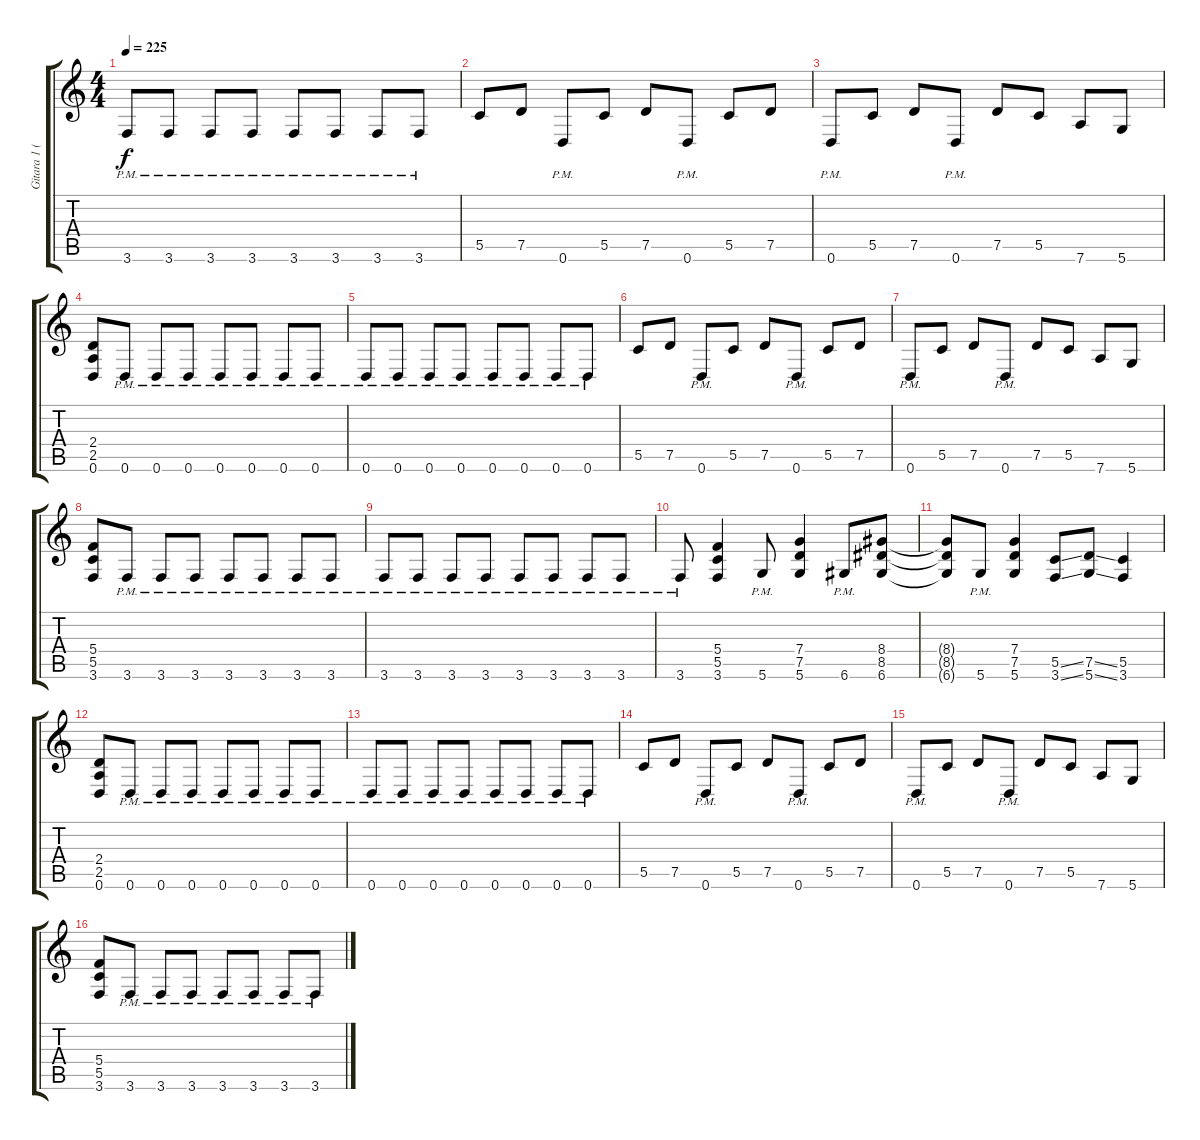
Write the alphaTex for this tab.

\track ("Gitara 1 (wiciu)" "Gitara 1 (") {instrument distortionguitar}
\staff {score tabs}
\tuning (D4 A3 F3 C3 G2 D2) {hide}
\ts (4 4)
\tempo 225
\clef g2
\ks c
3.6{pm}.8{dy f} 3.6{pm}.8 3.6{pm}.8 3.6{pm}.8 3.6{pm}.8 3.6{pm}.8 3.6{pm}.8 3.6{pm}.8 |
5.5.8 7.5.8 0.6{pm}.8 5.5.8 7.5.8 0.6{pm}.8 5.5.8 7.5.8 |
0.6{pm}.8 5.5.8 7.5.8 0.6{pm}.8 7.5.8 5.5.8 7.6.8 5.6.8 |
(2.4 2.5 0.6).8 0.6{pm}.8 0.6{pm}.8 0.6{pm}.8 0.6{pm}.8 0.6{pm}.8 0.6{pm}.8 0.6{pm}.8 |
0.6{pm}.8 0.6{pm}.8 0.6{pm}.8 0.6{pm}.8 0.6{pm}.8 0.6{pm}.8 0.6{pm}.8 0.6{pm}.8 |
5.5.8 7.5.8 0.6{pm}.8 5.5.8 7.5.8 0.6{pm}.8 5.5.8 7.5.8 |
0.6{pm}.8 5.5.8 7.5.8 0.6{pm}.8 7.5.8 5.5.8 7.6.8 5.6.8 |
(5.4 5.5 3.6).8 3.6{pm}.8 3.6{pm}.8 3.6{pm}.8 3.6{pm}.8 3.6{pm}.8 3.6{pm}.8 3.6{pm}.8 |
3.6{pm}.8 3.6{pm}.8 3.6{pm}.8 3.6{pm}.8 3.6{pm}.8 3.6{pm}.8 3.6{pm}.8 3.6{pm}.8 |
3.6{pm}.8 (5.4 5.5 3.6).4 5.6{pm}.8 (7.4 7.5 5.6).4 6.6{pm}.8 (8.4 8.5 6.6).8 |
(8.4{t} 8.5{t} 6.6{t}).8 5.6{pm}.8 (7.4 7.5 5.6).4 (5.5{ss} 3.6{ss}).8 (7.5{ss} 5.6{ss}).8 (5.5 3.6).4 |
(2.4 2.5 0.6).8 0.6{pm}.8 0.6{pm}.8 0.6{pm}.8 0.6{pm}.8 0.6{pm}.8 0.6{pm}.8 0.6{pm}.8 |
0.6{pm}.8 0.6{pm}.8 0.6{pm}.8 0.6{pm}.8 0.6{pm}.8 0.6{pm}.8 0.6{pm}.8 0.6{pm}.8 |
5.5.8 7.5.8 0.6{pm}.8 5.5.8 7.5.8 0.6{pm}.8 5.5.8 7.5.8 |
0.6{pm}.8 5.5.8 7.5.8 0.6{pm}.8 7.5.8 5.5.8 7.6.8 5.6.8 |
(5.4 5.5 3.6).8 3.6{pm}.8 3.6{pm}.8 3.6{pm}.8 3.6{pm}.8 3.6{pm}.8 3.6{pm}.8 3.6{pm}.8
